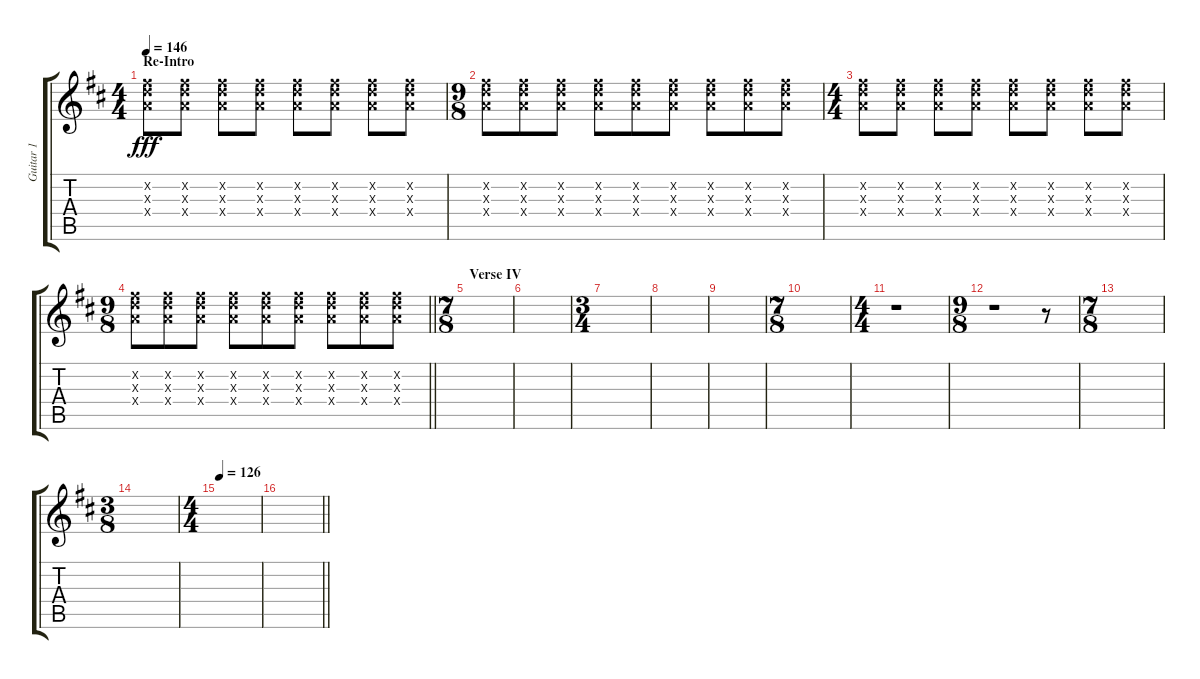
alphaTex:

\track ("Guitar 1" "Guitar 1") {instrument electricguitarclean}
\staff {score tabs}
\tuning (E4 B3 G3 D3 A2 E2) {hide}
\ts (4 4)
\section ("" "Re-Intro")
\tempo 146
\clef g2
\ks d
(7.2{x} 7.3{x} 7.4{x}).8{dy fff} (7.2{x} 7.3{x} 7.4{x}).8 (7.2{x} 7.3{x} 7.4{x}).8 (7.2{x} 7.3{x} 7.4{x}).8 (7.2{x} 7.3{x} 7.4{x}).8 (7.2{x} 7.3{x} 7.4{x}).8 (7.2{x} 7.3{x} 7.4{x}).8 (7.2{x} 7.3{x} 7.4{x}).8 |
\ts (9 8)
(7.2{x} 7.3{x} 7.4{x}).8 (7.2{x} 7.3{x} 7.4{x}).8 (7.2{x} 7.3{x} 7.4{x}).8 (7.2{x} 7.3{x} 7.4{x}).8 (7.2{x} 7.3{x} 7.4{x}).8 (7.2{x} 7.3{x} 7.4{x}).8 (7.2{x} 7.3{x} 7.4{x}).8 (7.2{x} 7.3{x} 7.4{x}).8 (7.2{x} 7.3{x} 7.4{x}).8 |
\ts (4 4)
(7.2{x} 7.3{x} 7.4{x}).8 (7.2{x} 7.3{x} 7.4{x}).8 (7.2{x} 7.3{x} 7.4{x}).8 (7.2{x} 7.3{x} 7.4{x}).8 (7.2{x} 7.3{x} 7.4{x}).8 (7.2{x} 7.3{x} 7.4{x}).8 (7.2{x} 7.3{x} 7.4{x}).8 (7.2{x} 7.3{x} 7.4{x}).8 |
\ts (9 8)
\barLineRight lightlight
(7.2{x} 7.3{x} 7.4{x}).8 (7.2{x} 7.3{x} 7.4{x}).8 (7.2{x} 7.3{x} 7.4{x}).8 (7.2{x} 7.3{x} 7.4{x}).8 (7.2{x} 7.3{x} 7.4{x}).8 (7.2{x} 7.3{x} 7.4{x}).8 (7.2{x} 7.3{x} 7.4{x}).8 (7.2{x} 7.3{x} 7.4{x}).8 (7.2{x} 7.3{x} 7.4{x}).8 |
\ts (7 8)
\section ("" "Verse IV")
|
|
\ts (3 4)
|
|
|
\ts (7 8)
|
\ts (4 4)
r.1 |
\ts (9 8)
r.1 r.8 |
\ts (7 8)
|
\ts (3 8)
|
\ts (4 4)
\tempo 126
|
\barLineRight lightlight
